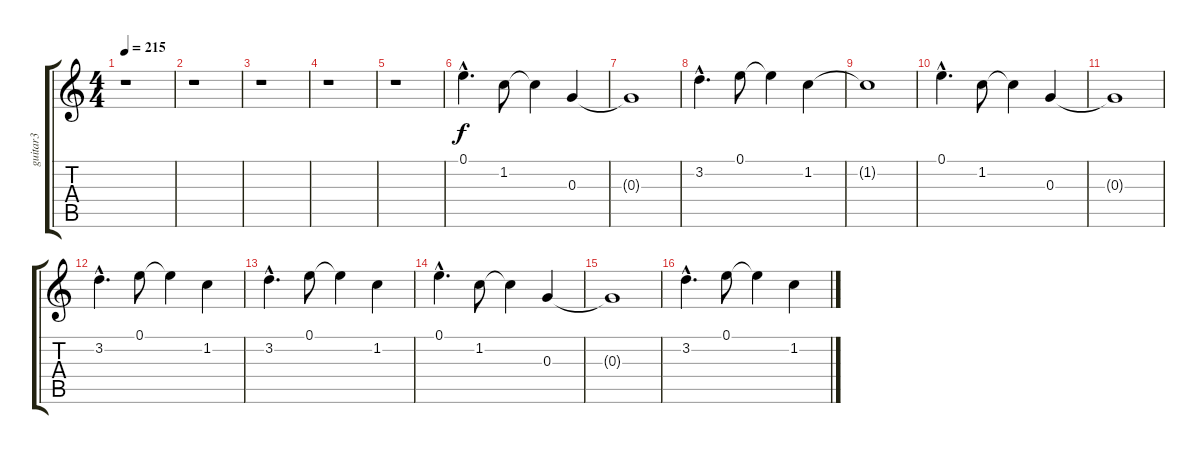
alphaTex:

\track ("guitar3" "guitar3") {instrument electricguitarclean}
\staff {score tabs}
\tuning (E4 B3 G3 D3 A2 E2) {hide}
\ts (4 4)
\tempo 215
\clef g2
\ks c
r.1{dy f} |
r.1 |
r.1 |
r.1 |
r.1 |
0.1{hac}.4{d} 1.2.8 1.2{t}.4 0.3.4 |
0.3{t}.1 |
3.2{hac}.4{d} 0.1.8 0.1{t}.4 1.2.4 |
1.2{t}.1 |
0.1{hac}.4{d} 1.2.8 1.2{t}.4 0.3.4 |
0.3{t}.1 |
3.2{hac}.4{d} 0.1.8 0.1{t}.4 1.2.4 |
3.2{hac}.4{d} 0.1.8 0.1{t}.4 1.2.4 |
0.1{hac}.4{d} 1.2.8 1.2{t}.4 0.3.4 |
0.3{t}.1 |
3.2{hac}.4{d} 0.1.8 0.1{t}.4 1.2.4
